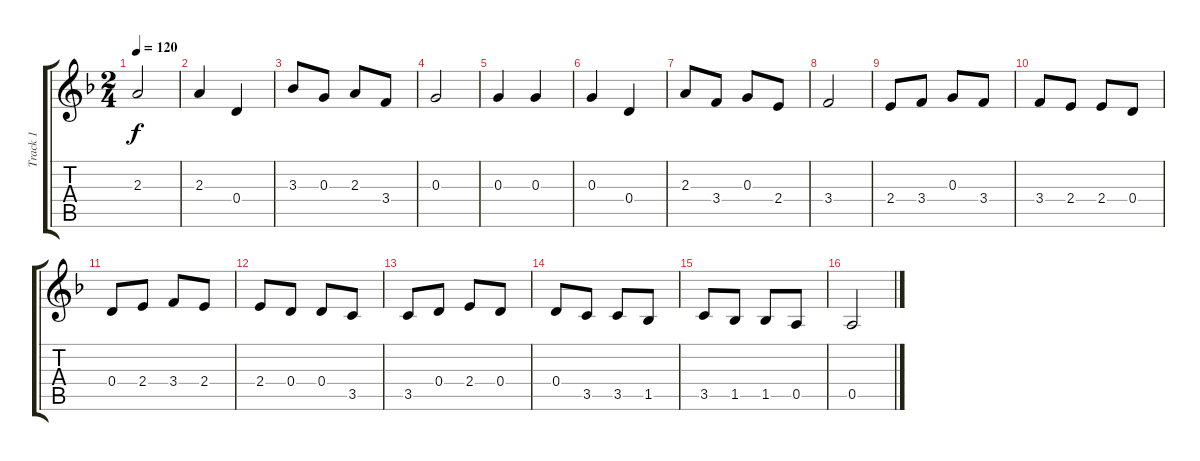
\track ("Track 1" "Track 1") {instrument acousticguitarsteel bank 7}
\staff {score tabs}
\tuning (E4 B3 G3 D3 A2 E2) {hide}
\ts (2 4)
\tempo 120
\clef g2
\ks f
2.3.2{dy f} |
2.3.4 0.4.4 |
3.3.8 0.3.8 2.3.8 3.4.8 |
0.3.2 |
0.3.4 0.3.4 |
0.3.4 0.4.4 |
2.3.8 3.4.8 0.3.8 2.4.8 |
3.4.2 |
2.4.8 3.4.8 0.3.8 3.4.8 |
3.4.8 2.4.8 2.4.8 0.4.8 |
0.4.8 2.4.8 3.4.8 2.4.8 |
2.4.8 0.4.8 0.4.8 3.5.8 |
3.5.8 0.4.8 2.4.8 0.4.8 |
0.4.8 3.5.8 3.5.8 1.5.8 |
3.5.8 1.5.8 1.5.8 0.5.8 |
0.5.2
